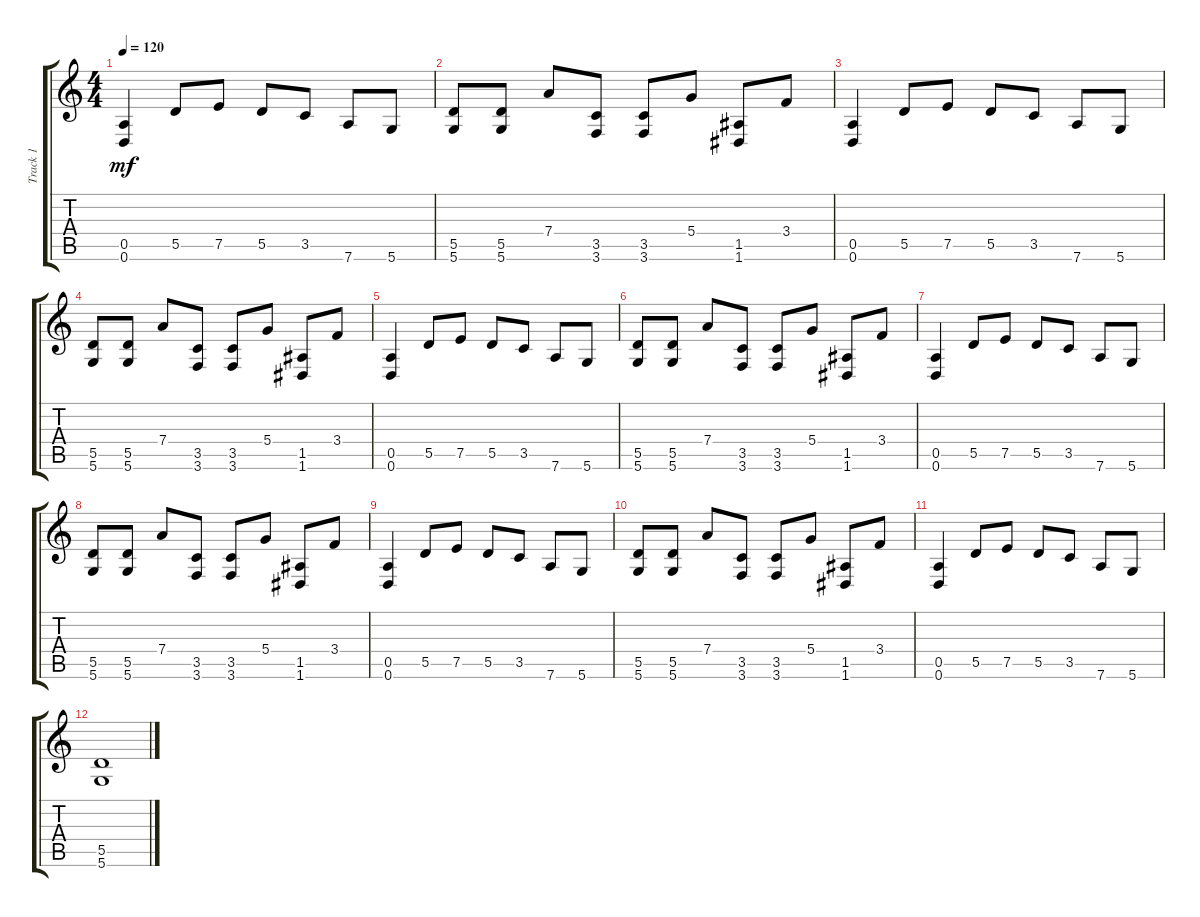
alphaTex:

\track ("Track 1" "Track 1") {instrument distortionguitar}
\staff {score tabs}
\tuning (E4 B3 G3 D3 A2 D2) {hide}
\ts (4 4)
\tempo 120
\clef g2
\ks c
(0.5 0.6).4{dy mf} 5.5.8 7.5.8 5.5.8 3.5.8 7.6.8 5.6.8 |
(5.5 5.6).8 (5.5 5.6).8 7.4.8 (3.5 3.6).8 (3.5 3.6).8 5.4.8 (1.5 1.6).8 3.4.8 |
(0.5 0.6).4 5.5.8 7.5.8 5.5.8 3.5.8 7.6.8 5.6.8 |
(5.5 5.6).8 (5.5 5.6).8 7.4.8 (3.5 3.6).8 (3.5 3.6).8 5.4.8 (1.5 1.6).8 3.4.8 |
(0.5 0.6).4 5.5.8 7.5.8 5.5.8 3.5.8 7.6.8 5.6.8 |
(5.5 5.6).8 (5.5 5.6).8 7.4.8 (3.5 3.6).8 (3.5 3.6).8 5.4.8 (1.5 1.6).8 3.4.8 |
(0.5 0.6).4 5.5.8 7.5.8 5.5.8 3.5.8 7.6.8 5.6.8 |
(5.5 5.6).8 (5.5 5.6).8 7.4.8 (3.5 3.6).8 (3.5 3.6).8 5.4.8 (1.5 1.6).8 3.4.8 |
(0.5 0.6).4 5.5.8 7.5.8 5.5.8 3.5.8 7.6.8 5.6.8 |
(5.5 5.6).8 (5.5 5.6).8 7.4.8 (3.5 3.6).8 (3.5 3.6).8 5.4.8 (1.5 1.6).8 3.4.8 |
(0.5 0.6).4 5.5.8 7.5.8 5.5.8 3.5.8 7.6.8 5.6.8 |
(5.5 5.6).1
